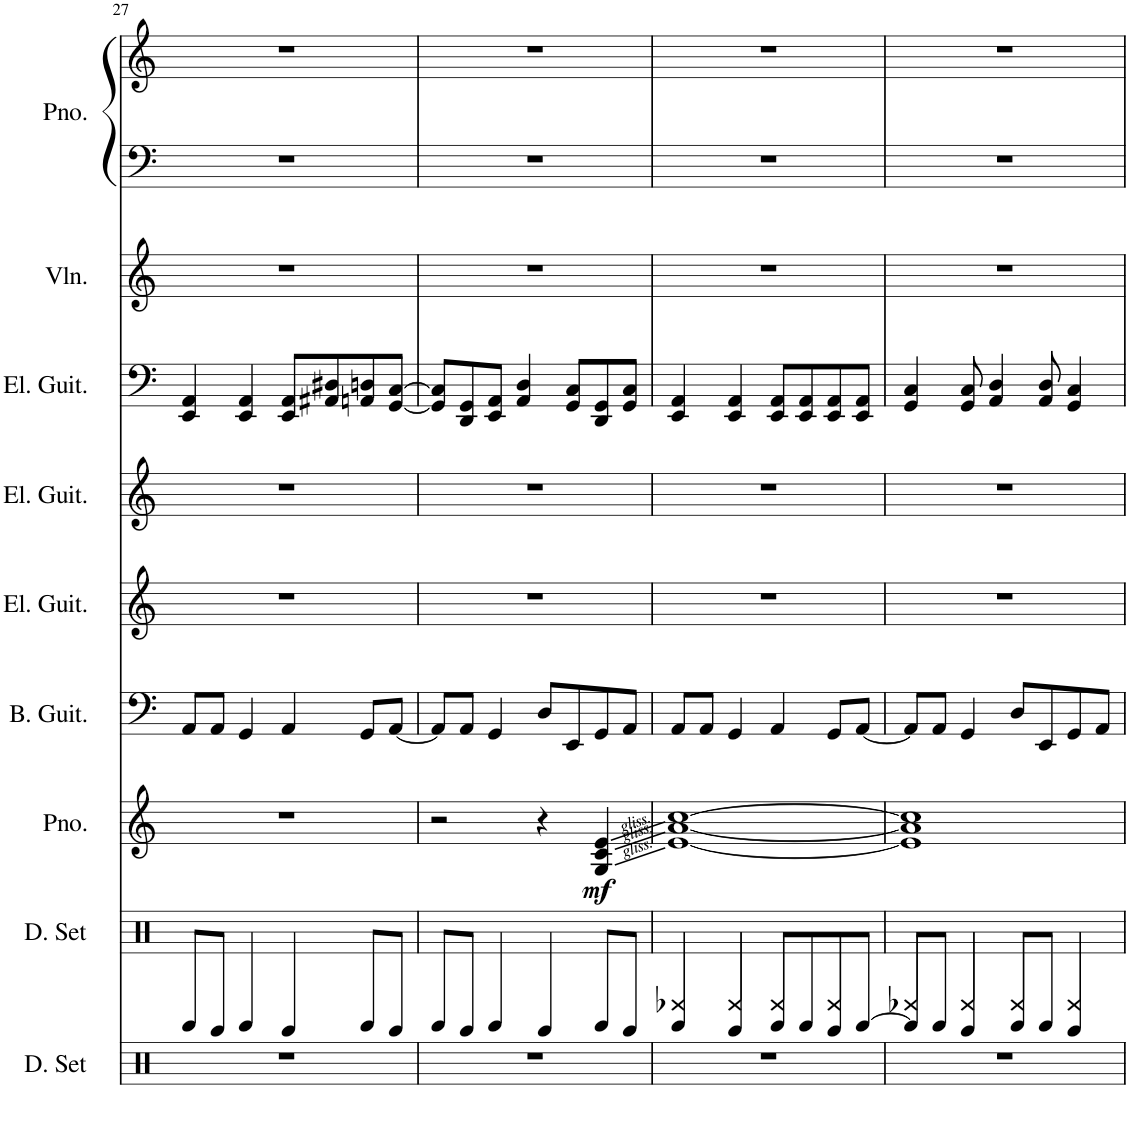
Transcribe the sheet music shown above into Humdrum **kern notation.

**kern	**kern	**kern	**dynam	**kern	**kern	**kern	**kern	**kern	**kern	**kern
*part9	*part8	*part7	*part7	*part6	*part5	*part4	*part3	*part2	*part1	*part1
*staff10	*staff9	*staff8	*staff8	*staff7	*staff6	*staff5	*staff4	*staff3	*staff2	*staff1
*I"ドラムセット	*I"ドラムセット	*I"ピアノ	*	*I"ベース	*I"エレキギター	*I"エレキギター	*I"エレキギター	*I"ヴァイオリン	*I"ピアノ	*
!!LO:PB:g=z
*clefX	*clefX	*clefG2	*	*clefF4	*clefG2	*clefG2	*clefF4	*clefG2	*clefF4	*clefG2
*k[]	*k[]	*k[]	*	*k[]	*k[]	*k[]	*k[]	*k[]	*k[]	*k[]
*M4/4	*M4/4	*M4/4	*	*M4/4	*M4/4	*M4/4	*M4/4	*M4/4	*M4/4	*M4/4
=27	=27	=27	=27	=27	=27	=27	=27	=27	=27	=27
1r	8EE/L	1r	.	8AA/L	1r	1r	4EE/ 4AA/	1r	1r	1r
.	8DD/J	.	.	8AA/J	.	.	.	.	.	.
.	4EE/	.	.	4GG/	.	.	4EE/ 4AA/	.	.	.
.	4DD/	.	.	4AA/	.	.	8EE/ 8AA/L	.	.	.
.	.	.	.	.	.	.	8AA#X/ 8D#X/	.	.	.
.	8EE/L	.	.	8GG/L	.	.	8AAn/ 8Dn/	.	.	.
.	8DD/J	.	.	[8AA/J	.	.	[8GG/ [8C/J	.	.	.
=28	=28	=28	=28	=28	=28	=28	=28	=28	=28	=28
1r	8EE/L	2r	.	8AA/L]	1r	1r	8GG/] 8C/]L	1r	1r	1r
.	8DD/J	.	.	8AA/J	.	.	8DD/ 8GG/	.	.	.
.	4EE/	.	.	4GG/	.	.	8EE/ 8AA/J	.	.	.
.	.	.	.	.	.	.	4AA/ 4D/	.	.	.
.	4DD/	4r	.	8D/L	.	.	.	.	.	.
.	.	.	.	8EE/	.	.	8GG/ 8C/L	.	.	.
!	!	!	!LO:DY:b	!	!	!	!	!	!	!
.	8EE/L	4G/ 4c/ 4e/	mf	8GG/	.	.	8DD/ 8GG/	.	.	.
.	8DD/J	.	.	8AA/J	.	.	8GG/ 8C/J	.	.	.
=29	=29	=29	=29	=29	=29	=29	=29	=29	=29	=29
*	*^	*	*	*	*	*	*	*	*	*
1r	4EE/	4BB-X/	[1e [1a [1cc	.	8AA/L	1r	1r	4EE/ 4AA/	1r	1r	1r
.	.	.	.	.	8AA/J	.	.	.	.	.	.
.	4DD/	4BB/	.	.	4GG/	.	.	4EE/ 4AA/	.	.	.
.	8EE/L	4BB/	.	.	4AA/	.	.	8EE/ 8AA/L	.	.	.
.	8EE/	.	.	.	.	.	.	8EE/ 8AA/	.	.	.
.	8DD/	4BB/	.	.	8GG/L	.	.	8EE/ 8AA/	.	.	.
.	[8EE/J	.	.	.	[8AA/J	.	.	8EE/ 8AA/J	.	.	.
=30	=30	=30	=30	=30	=30	=30	=30	=30	=30	=30	=30
1r	8EE/L]	4BB-X/	1e] 1a] 1cc]	.	8AA/L]	1r	1r	4GG/ 4C/	1r	1r	1r
.	8EE/J	.	.	.	8AA/J	.	.	.	.	.	.
.	4DD/	4BB/	.	.	4GG/	.	.	8GG/ 8C/	.	.	.
.	.	.	.	.	.	.	.	4AA/ 4D/	.	.	.
.	8EE/L	4BB/	.	.	8D/L	.	.	.	.	.	.
.	8EE/J	.	.	.	8EE/	.	.	8AA/ 8D/	.	.	.
.	4DD/	4BB/	.	.	8GG/	.	.	4GG/ 4C/	.	.	.
.	.	.	.	.	8AA/J	.	.	.	.	.	.
*	*v	*v	*	*	*	*	*	*	*	*	*
=	=	=	=	=	=	=	=	=	=	=
*-	*-	*-	*-	*-	*-	*-	*-	*-	*-	*-
